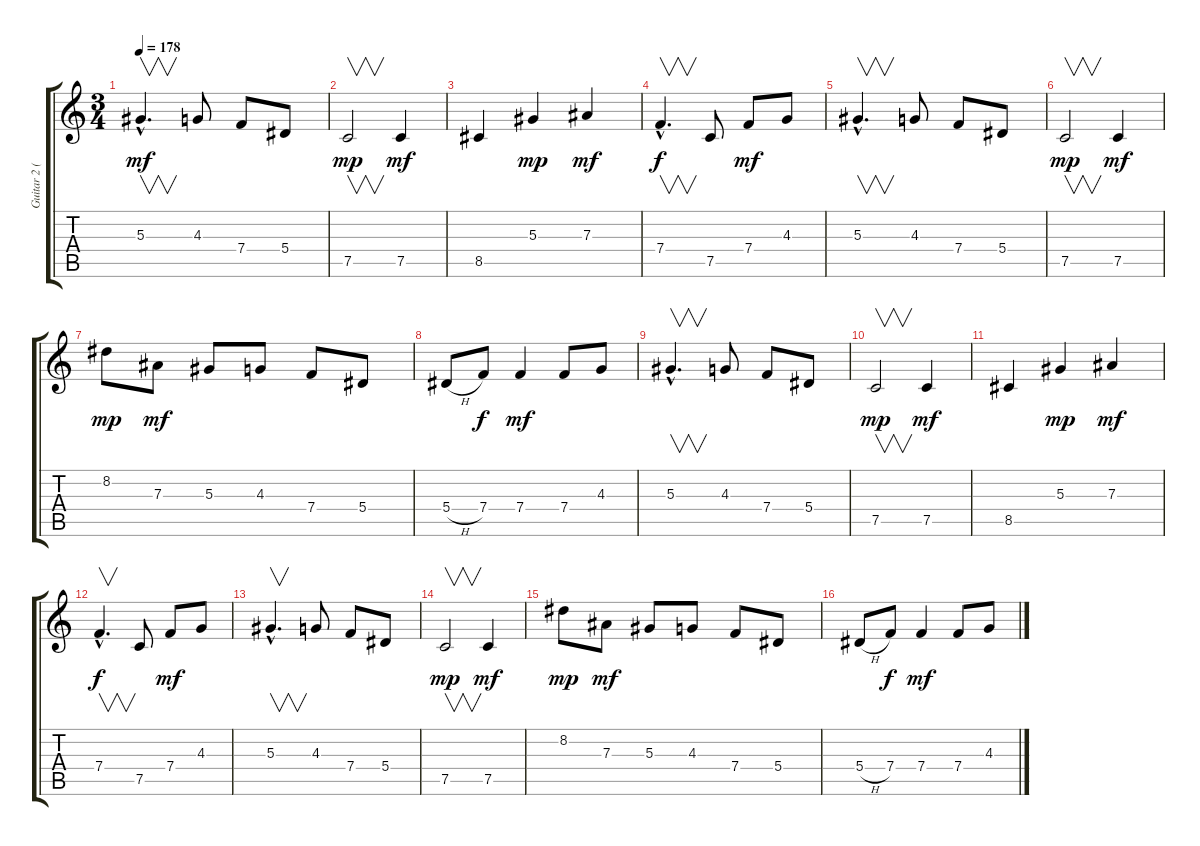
\track ("Guitar 2 (Acoustic)" "Guitar 2 (") {instrument acousticguitarsteel}
\staff {score tabs}
\tuning (C4 G3 Eb3 Bb2 F2 C2) {hide}
\ts (3 4)
\tempo 178
\clef g2
\ks c
5.3{hac}.4{v d dy mf balance 3} 4.3.8 7.4.8 5.4.8 |
7.5.2{v dy mp} 7.5.4{dy mf} |
8.5.4 5.3.4{dy mp} 7.3.4{dy mf} |
7.4{hac}.4{v d dy f} 7.5.8 7.4.8{dy mf} 4.3.8 |
5.3{hac}.4{v d} 4.3.8 7.4.8 5.4.8 |
7.5.2{v dy mp} 7.5.4{dy mf} |
8.2.8{dy mp} 7.3.8{dy mf} 5.3.8 4.3.8 7.4.8 5.4.8 |
5.4{h}.8 7.4.8{dy f} 7.4.4{dy mf} 7.4.8 4.3.8 |
5.3{hac}.4{v d} 4.3.8 7.4.8 5.4.8 |
7.5.2{v dy mp} 7.5.4{dy mf} |
8.5.4 5.3.4{dy mp} 7.3.4{dy mf} |
7.4{hac}.4{v d dy f} 7.5.8 7.4.8{dy mf} 4.3.8 |
5.3{hac}.4{v d} 4.3.8 7.4.8 5.4.8 |
7.5.2{v dy mp} 7.5.4{dy mf} |
8.2.8{dy mp} 7.3.8{dy mf} 5.3.8 4.3.8 7.4.8 5.4.8 |
5.4{h}.8 7.4.8{dy f} 7.4.4{dy mf} 7.4.8 4.3.8
